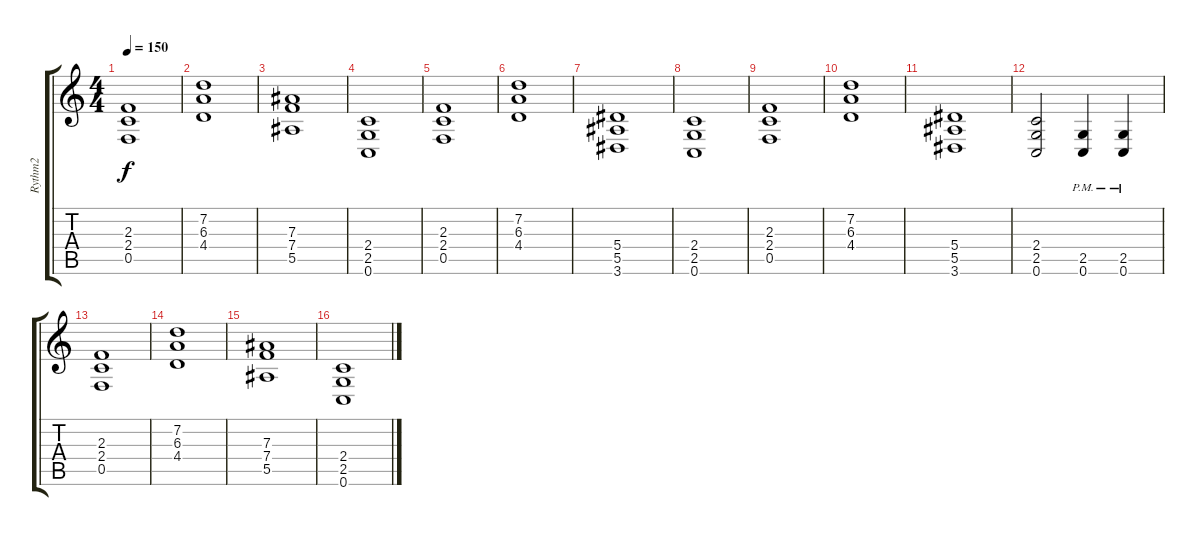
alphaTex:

\track ("Rythm2" "Rythm2") {instrument overdrivenguitar}
\staff {score tabs}
\tuning (C4 G3 Eb3 Bb2 F2 C2) {hide}
\ts (4 4)
\tempo 150
\clef g2
\ks c
(2.3 2.4 0.5).1{dy f} |
(7.2 6.3 4.4).1 |
(7.3 7.4 5.5).1 |
(2.4 2.5 0.6).1 |
(2.3 2.4 0.5).1{volume 12} |
(7.2 6.3 4.4).1 |
(5.4 5.5 3.6).1 |
(2.4 2.5 0.6).1 |
(2.3 2.4 0.5).1{volume 12} |
(7.2 6.3 4.4).1 |
(5.4 5.5 3.6).1 |
(2.4 2.5 0.6).2 (2.5{pm} 0.6).4 (2.5{pm} 0.6).4 |
(2.3 2.4 0.5).1 |
(7.2 6.3 4.4).1 |
(7.3 7.4 5.5).1 |
(2.4 2.5 0.6).1
